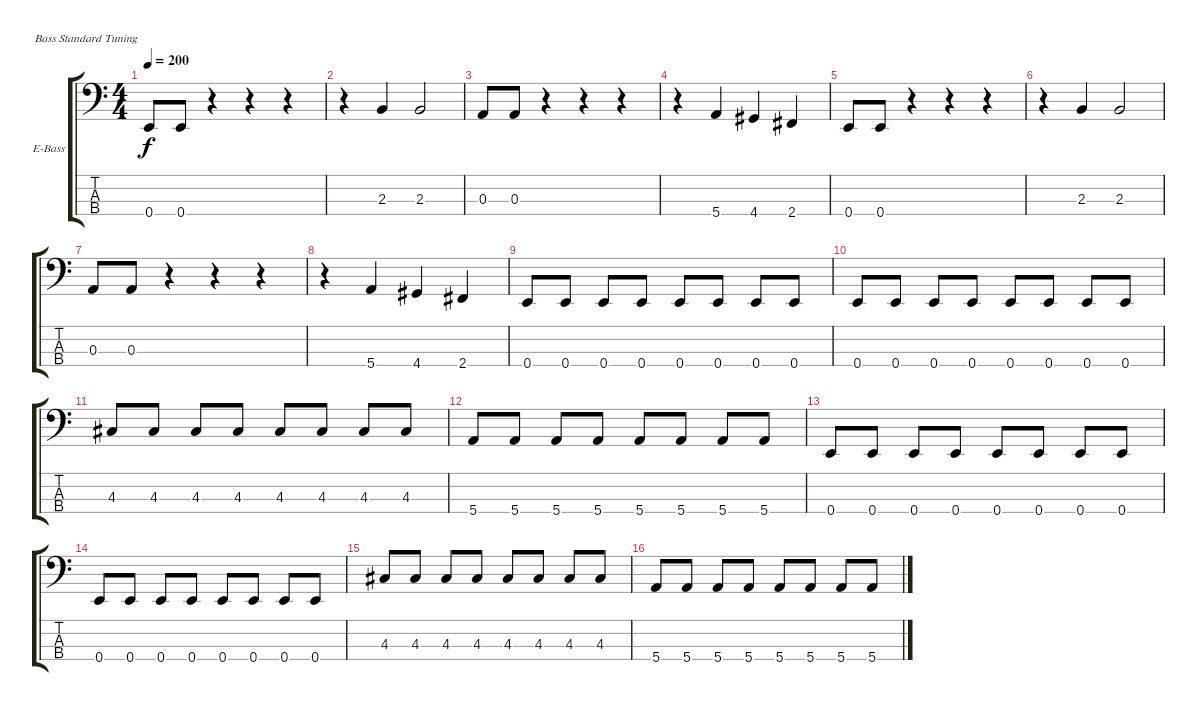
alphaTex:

\bracketExtendMode groupsimilarinstruments
\firstSystemTrackNameOrientation horizontal
\otherSystemsTrackNameOrientation horizontal
\track ("Cone" "E-Bass") {instrument electricbasspick}
\staff {score tabs}
\tuning (G2 D2 A1 E1)
\ts (4 4)
\tempo 200
\clef f4
\ks c
0.4.8{dy f} 0.4.8 r.4 r.4 r.4 |
r.4 2.3.4 2.3.2 |
0.3.8 0.3.8 r.4 r.4 r.4 |
r.4 5.4.4 4.4.4 2.4.4 |
0.4.8 0.4.8 r.4 r.4 r.4 |
r.4 2.3.4 2.3.2 |
0.3.8 0.3.8 r.4 r.4 r.4 |
r.4 5.4.4 4.4.4 2.4.4 |
0.4.8 0.4.8 0.4.8 0.4.8 0.4.8 0.4.8 0.4.8 0.4.8 |
0.4.8 0.4.8 0.4.8 0.4.8 0.4.8 0.4.8 0.4.8 0.4.8 |
4.3.8 4.3.8 4.3.8 4.3.8 4.3.8 4.3.8 4.3.8 4.3.8 |
5.4.8 5.4.8 5.4.8 5.4.8 5.4.8 5.4.8 5.4.8 5.4.8 |
0.4.8 0.4.8 0.4.8 0.4.8 0.4.8 0.4.8 0.4.8 0.4.8 |
0.4.8 0.4.8 0.4.8 0.4.8 0.4.8 0.4.8 0.4.8 0.4.8 |
4.3.8 4.3.8 4.3.8 4.3.8 4.3.8 4.3.8 4.3.8 4.3.8 |
5.4.8 5.4.8 5.4.8 5.4.8 5.4.8 5.4.8 5.4.8 5.4.8
